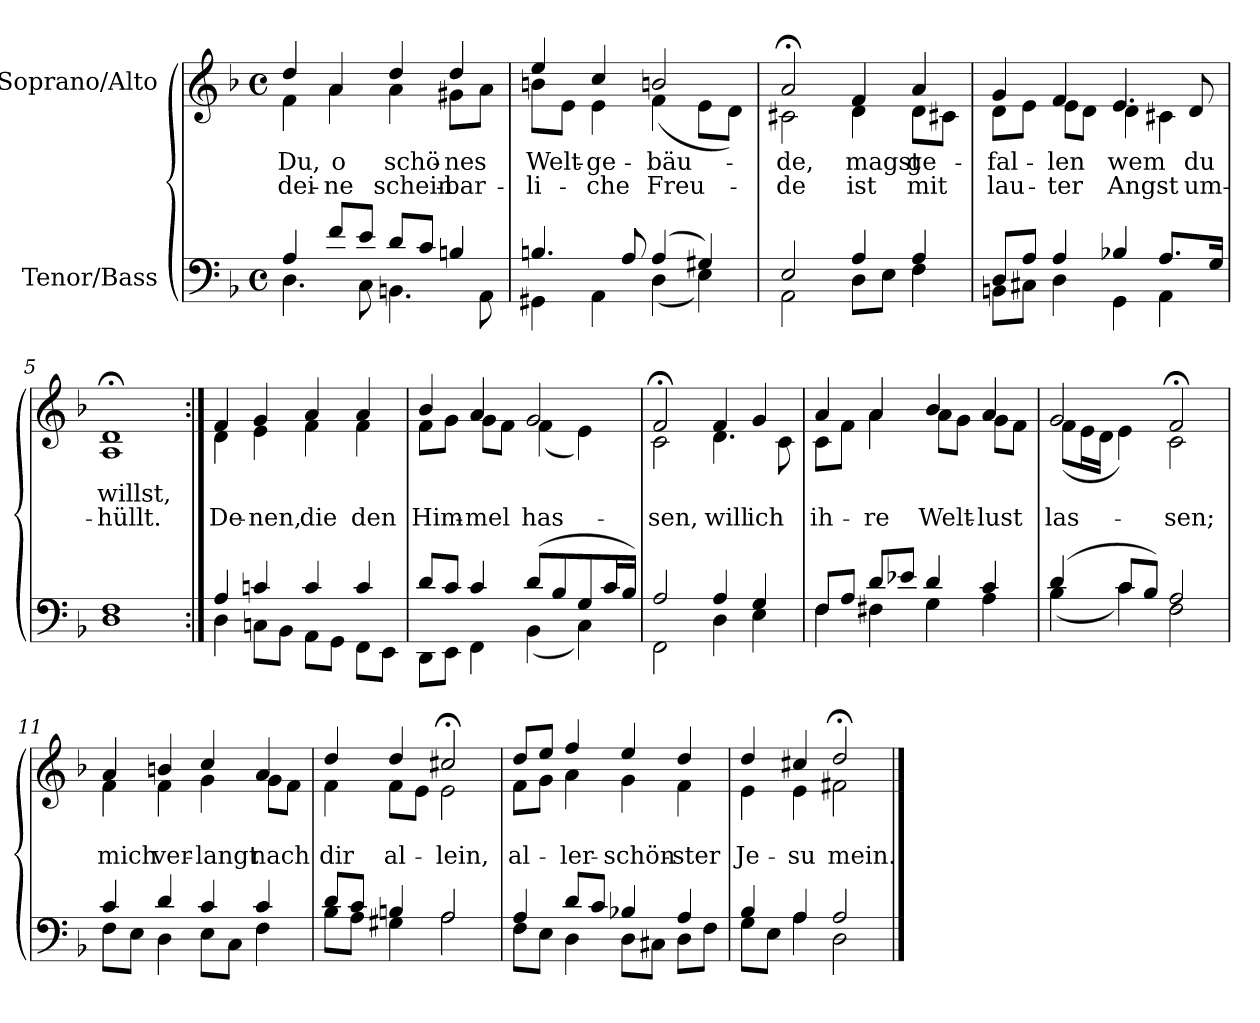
**kern	**kern	**text	**text
*part2	*part1	*part1	*part1
*staff2	*staff1	*staff1	*staff1
*I"Tenor/Bass	*I"Soprano/Alto	*	*
*clefF4	*clefG2	*	*
*k[b-]	*k[b-]	*	*
*M4/4	*M4/4	*	*
*met(c)	*met(c)	*	*
=1	=1	=1	=1
*^	*	*	*
!	!	!	!LO:LY:b	!LO:LY:b
*	*	*^	*	*
4A/	4.D\	4dd/	4f\	Du,	dei-
!	!	!	!	!LO:LY:b	!LO:LY:b
8f/L	.	4a/	4a\	o	-ne
8e/J	8C\	.	.	.	.
!	!	!	!	!LO:LY:b	!LO:LY:b
8d/L	4.BBn\	4dd/	4a\	schö-	schein-
8c/J	.	.	.	.	.
!	!	!	!	!LO:LY:b	!LO:LY:b
4Bn/	.	4dd/	8g#X\L	-nes	-bar-
.	8AA\	.	8a\J	.	.
=2	=2	=2	=2	=2	=2
!	!	!	!	!LO:LY:b	!LO:LY:b
4.Bn/	4GG#X\	4ee/	8bn\L	Welt-	-li-
.	.	.	8e\J	.	.
!	!	!	!	!LO:LY:b	!LO:LY:b
.	4AA\	4cc/	4e\	-ge-	-che
8A/	.	.	.	.	.
!	!	!	!	!LO:LY:b	!LO:LY:b
(4A/	(4D\	2bn/	(4f\	-bäu-	Freu-
4G#X/)	4E\)	.	8e\L	.	.
.	.	.	8d\J)	.	.
=3	=3	=3	=3	=3	=3
!	!	!	!	!LO:LY:b	!LO:LY:b
2E/	2AA\	2a;</	2c#X\	-de,	-de
!	!	!	!	!LO:LY:b	!LO:LY:b
4A/	8D\L	4f/	4d\	magst	ist
.	8E\J	.	.	.	.
!	!	!	!	!LO:LY:b	!LO:LY:b
4A/	4F\	4a/	8d\L	ge-	mit
.	.	.	8c#X\J	.	.
=4	=4	=4	=4	=4	=4
!	!	!	!	!LO:LY:b	!LO:LY:b
8D/L	8BBn\L	4g/	8d\L	-fal-	lau-
8A/J	8C#X\J	.	8e\J	.	.
!	!	!	!	!LO:LY:b	!LO:LY:b
4A/	4D\	4f/	8e\L	-len	-ter
.	.	.	8d\J	.	.
!	!	!	!	!LO:LY:b	!LO:LY:b
4B-X/	4GG\	4.e/	4d\	wem	Angst
8.A/L	4AA\	.	4c#X\	.	.
!	!	!	!	!LO:LY:b	!LO:LY:b
.	.	8d/	.	du	um-
16G/Jk	.	.	.	.	.
=5	=5	=5	=5	=5	=5
!	!	!	!	!LO:LY:b	!LO:LY:b
1F	1D	1d;<	1A	willst,	-hüllt.
!!LO:LB:g=z	!!
=6:|!	=6:|!	=6:|!	=6:|!	=6:|!	=6:|!
!	!	!	!	!	!LO:LY:b
4A/	4D\	4f/	4d\	.	De-
!	!	!	!	!	!LO:LY:b
4cn/	8Cn\L	4g/	4e\	.	-nen,
.	8BB-\J	.	.	.	.
!	!	!	!	!	!LO:LY:b
4c/	8AA\L	4a/	4f\	.	die
.	8GG\J	.	.	.	.
!	!	!	!	!	!LO:LY:b
4c/	8FF\L	4a/	4f\	.	den
.	8EE\J	.	.	.	.
=7	=7	=7	=7	=7	=7
!	!	!	!	!	!LO:LY:b
8d/L	8DD\L	4b-/	8f\L	.	Him-
8c/J	8EE\J	.	8g\J	.	.
!	!	!	!	!	!LO:LY:b
4c/	4FF\	4a/	8g\L	.	-mel
.	.	.	8f\J	.	.
!	!	!	!	!	!LO:LY:b
(8d/L	(4BB-\	2g/	(4f\	.	has-
8B-/	.	.	.	.	.
8G/	4C\)	.	4e\)	.	.
16c/L	.	.	.	.	.
16B-/JJ)	.	.	.	.	.
=8	=8	=8	=8	=8	=8
!	!	!	!	!	!LO:LY:b
2A/	2FF\	2f;</	2c\	.	-sen,
!	!	!	!	!	!LO:LY:b
4A/	4D\	4f/	4.d\	.	will
!	!	!	!	!	!LO:LY:b
4G/	4E\	4g/	.	.	ich
.	.	.	8c\	.	.
=9	=9	=9	=9	=9	=9
!	!	!	!	!	!LO:LY:b
8F/L	4F\	4a/	8c\L	.	ih-
8A/J	.	.	8f\J	.	.
!	!	!	!	!	!LO:LY:b
8d/L	4F#X\	4a/	4a\	.	-re
8e-X/J	.	.	.	.	.
!	!	!	!	!	!LO:LY:b
4d/	4G\	4b-/	8a\L	.	Welt-
.	.	.	8g\J	.	.
!	!	!	!	!	!LO:LY:b
4c/	4A\	4a/	8g\L	.	-lust
.	.	.	8f\J	.	.
!!LO:LB:g=z	!!
=10	=10	=10	=10	=10	=10
!	!	!	!	!	!LO:LY:b
(4d/	(4B-\	2g/	(8f\L	.	las-
.	.	.	16e\L	.	.
.	.	.	16d\JJ	.	.
8c/L	4c\)	.	4e\)	.	.
8B-/J)	.	.	.	.	.
!	!	!	!	!	!LO:LY:b
2A/	2F\	2f;</	2c\	.	-sen;
=11	=11	=11	=11	=11	=11
!	!	!	!	!	!LO:LY:b
4c/	8F\L	4a/	4f\	.	mich
.	8E\J	.	.	.	.
!	!	!	!	!	!LO:LY:b
4d/	4D\	4bn/	4f\	.	ver-
!	!	!	!	!	!LO:LY:b
4c/	8E\L	4cc/	4g\	.	-langt
.	8C\J	.	.	.	.
!	!	!	!	!	!LO:LY:b
4c/	4F\	4a/	8g\L	.	nach
.	.	.	8f\J	.	.
=12	=12	=12	=12	=12	=12
!	!	!	!	!	!LO:LY:b
8d/L	8B-\L	4dd/	4f\	.	dir
8c/J	8A\J	.	.	.	.
!	!	!	!	!	!LO:LY:b
4Bn/	4G#X\	4dd/	8f\L	.	al-
.	.	.	8e\J	.	.
!	!	!	!	!	!LO:LY:b
2A/	2A\	2cc#X;</	2e\	.	-lein,
=13	=13	=13	=13	=13	=13
!	!	!	!	!	!LO:LY:b
4A/	8F\L	8dd/L	8f\L	.	al-
.	8E\J	8ee/J	8g\J	.	.
!	!	!	!	!	!LO:LY:b
8d/L	4D\	4ff/	4a\	.	-ler-
8c/J	.	.	.	.	.
!	!	!	!	!	!LO:LY:b
4B-X/	8D\L	4ee/	4g\	.	-schön-
.	8C#X\J	.	.	.	.
!	!	!	!	!	!LO:LY:b
4A/	8D\L	4dd/	4f\	.	-ster
.	8F\J	.	.	.	.
=14	=14	=14	=14	=14	=14
!	!	!	!	!	!LO:LY:b
4B-/	8G\L	4dd/	4e\	.	Je-
.	8E\J	.	.	.	.
!	!	!	!	!	!LO:LY:b
4A/	4A\	4cc#X/	4e\	.	-su
!	!	!	!	!	!LO:LY:b
2A/	2D\	2dd;</	2f#X\	.	mein.
*v	*v	*	*	*	*
*	*v	*v	*	*
==	==	==	==
*-	*-	*-	*-
